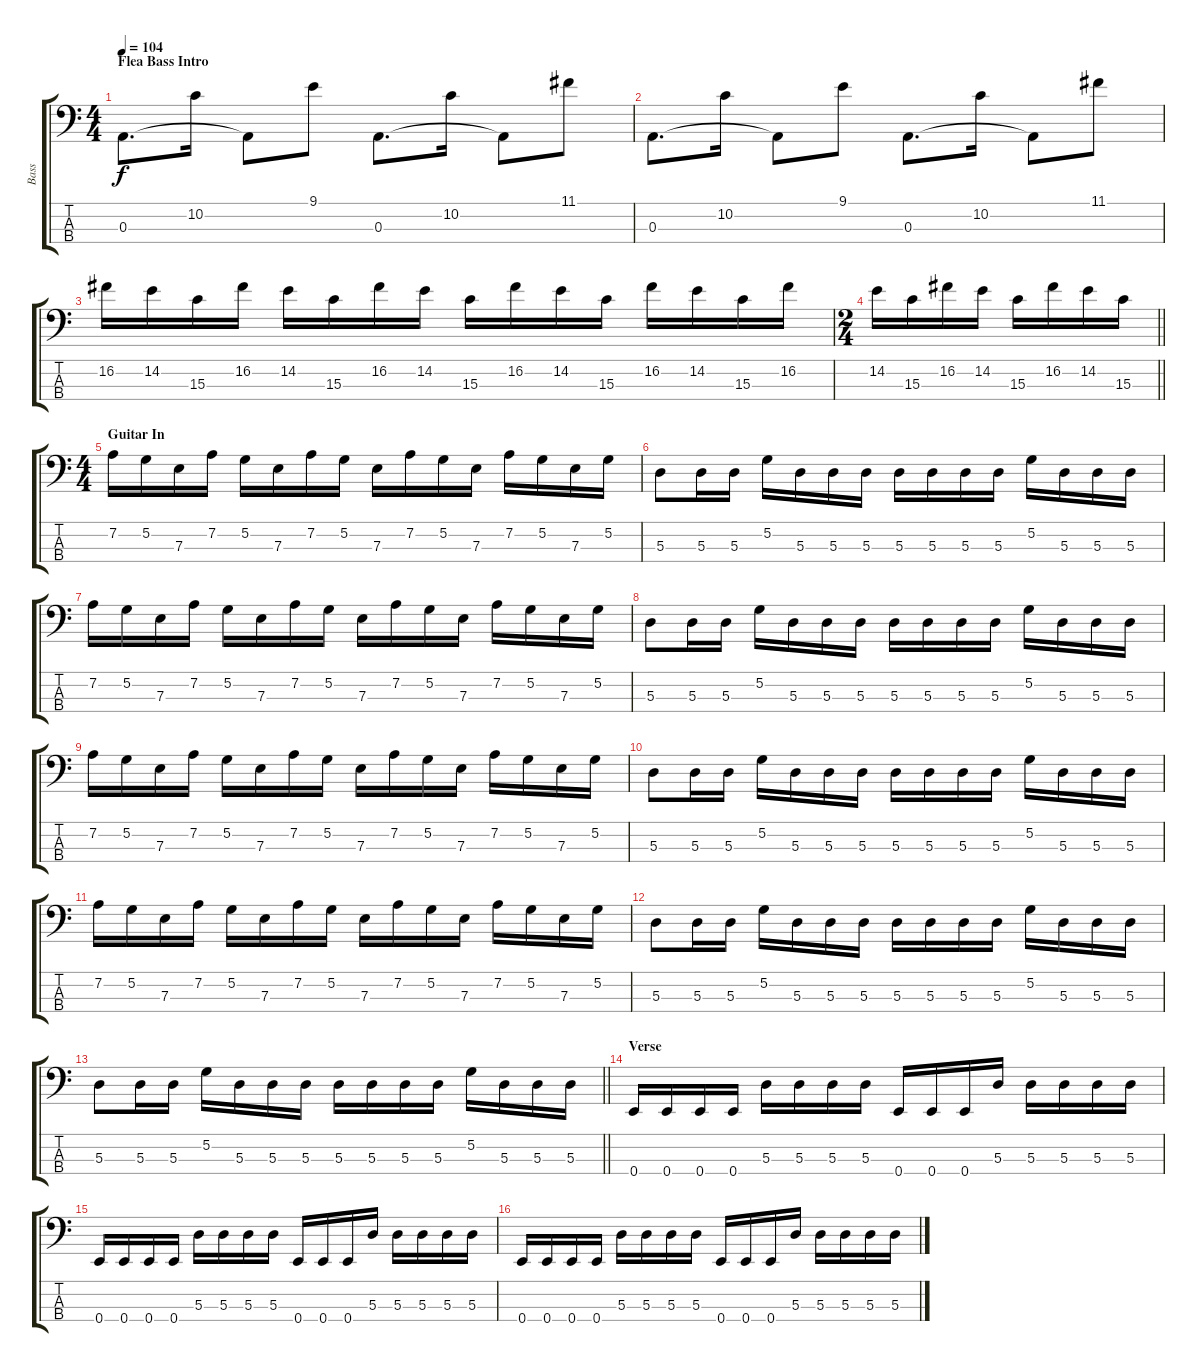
\track ("Bass" "Bass") {instrument electricbassfinger}
\staff {score tabs}
\tuning (G2 D2 A1 E1) {hide}
\ts (4 4)
\section ("" "Flea Bass Intro")
\tempo 104
\clef f4
\ks c
0.3.8{d dy f instrument electricbassfinger} 10.2.16 0.3{t}.8 9.1.8 0.3.8{d} 10.2.16 0.3{t}.8 11.1.8 |
0.3.8{d} 10.2.16 0.3{t}.8 9.1.8 0.3.8{d} 10.2.16 0.3{t}.8 11.1.8 |
16.2.16 14.2.16 15.3.16 16.2.16 14.2.16 15.3.16 16.2.16 14.2.16 15.3.16 16.2.16 14.2.16 15.3.16 16.2.16 14.2.16 15.3.16 16.2.16 |
\ts (2 4)
\barLineRight lightlight
14.2.16 15.3.16 16.2.16 14.2.16 15.3.16 16.2.16 14.2.16 15.3.16 |
\ts (4 4)
\section ("" "Guitar In")
7.2.16 5.2.16 7.3.16 7.2.16 5.2.16 7.3.16 7.2.16 5.2.16 7.3.16 7.2.16 5.2.16 7.3.16 7.2.16 5.2.16 7.3.16 5.2.16 |
5.3.8 5.3.16 5.3.16 5.2.16 5.3.16 5.3.16 5.3.16 5.3.16 5.3.16 5.3.16 5.3.16 5.2.16 5.3.16 5.3.16 5.3.16 |
7.2.16 5.2.16 7.3.16 7.2.16 5.2.16 7.3.16 7.2.16 5.2.16 7.3.16 7.2.16 5.2.16 7.3.16 7.2.16 5.2.16 7.3.16 5.2.16 |
5.3.8 5.3.16 5.3.16 5.2.16 5.3.16 5.3.16 5.3.16 5.3.16 5.3.16 5.3.16 5.3.16 5.2.16 5.3.16 5.3.16 5.3.16 |
7.2.16 5.2.16 7.3.16 7.2.16 5.2.16 7.3.16 7.2.16 5.2.16 7.3.16 7.2.16 5.2.16 7.3.16 7.2.16 5.2.16 7.3.16 5.2.16 |
5.3.8 5.3.16 5.3.16 5.2.16 5.3.16 5.3.16 5.3.16 5.3.16 5.3.16 5.3.16 5.3.16 5.2.16 5.3.16 5.3.16 5.3.16 |
7.2.16 5.2.16 7.3.16 7.2.16 5.2.16 7.3.16 7.2.16 5.2.16 7.3.16 7.2.16 5.2.16 7.3.16 7.2.16 5.2.16 7.3.16 5.2.16 |
5.3.8 5.3.16 5.3.16 5.2.16 5.3.16 5.3.16 5.3.16 5.3.16 5.3.16 5.3.16 5.3.16 5.2.16 5.3.16 5.3.16 5.3.16 |
\barLineRight lightlight
5.3.8 5.3.16 5.3.16 5.2.16 5.3.16 5.3.16 5.3.16 5.3.16 5.3.16 5.3.16 5.3.16 5.2.16 5.3.16 5.3.16 5.3.16 |
\section ("" "Verse")
0.4.16 0.4.16 0.4.16 0.4.16 5.3.16 5.3.16 5.3.16 5.3.16 0.4.16 0.4.16 0.4.16 5.3.16 5.3.16 5.3.16 5.3.16 5.3.16 |
0.4.16 0.4.16 0.4.16 0.4.16 5.3.16 5.3.16 5.3.16 5.3.16 0.4.16 0.4.16 0.4.16 5.3.16 5.3.16 5.3.16 5.3.16 5.3.16 |
0.4.16 0.4.16 0.4.16 0.4.16 5.3.16 5.3.16 5.3.16 5.3.16 0.4.16 0.4.16 0.4.16 5.3.16 5.3.16 5.3.16 5.3.16 5.3.16
